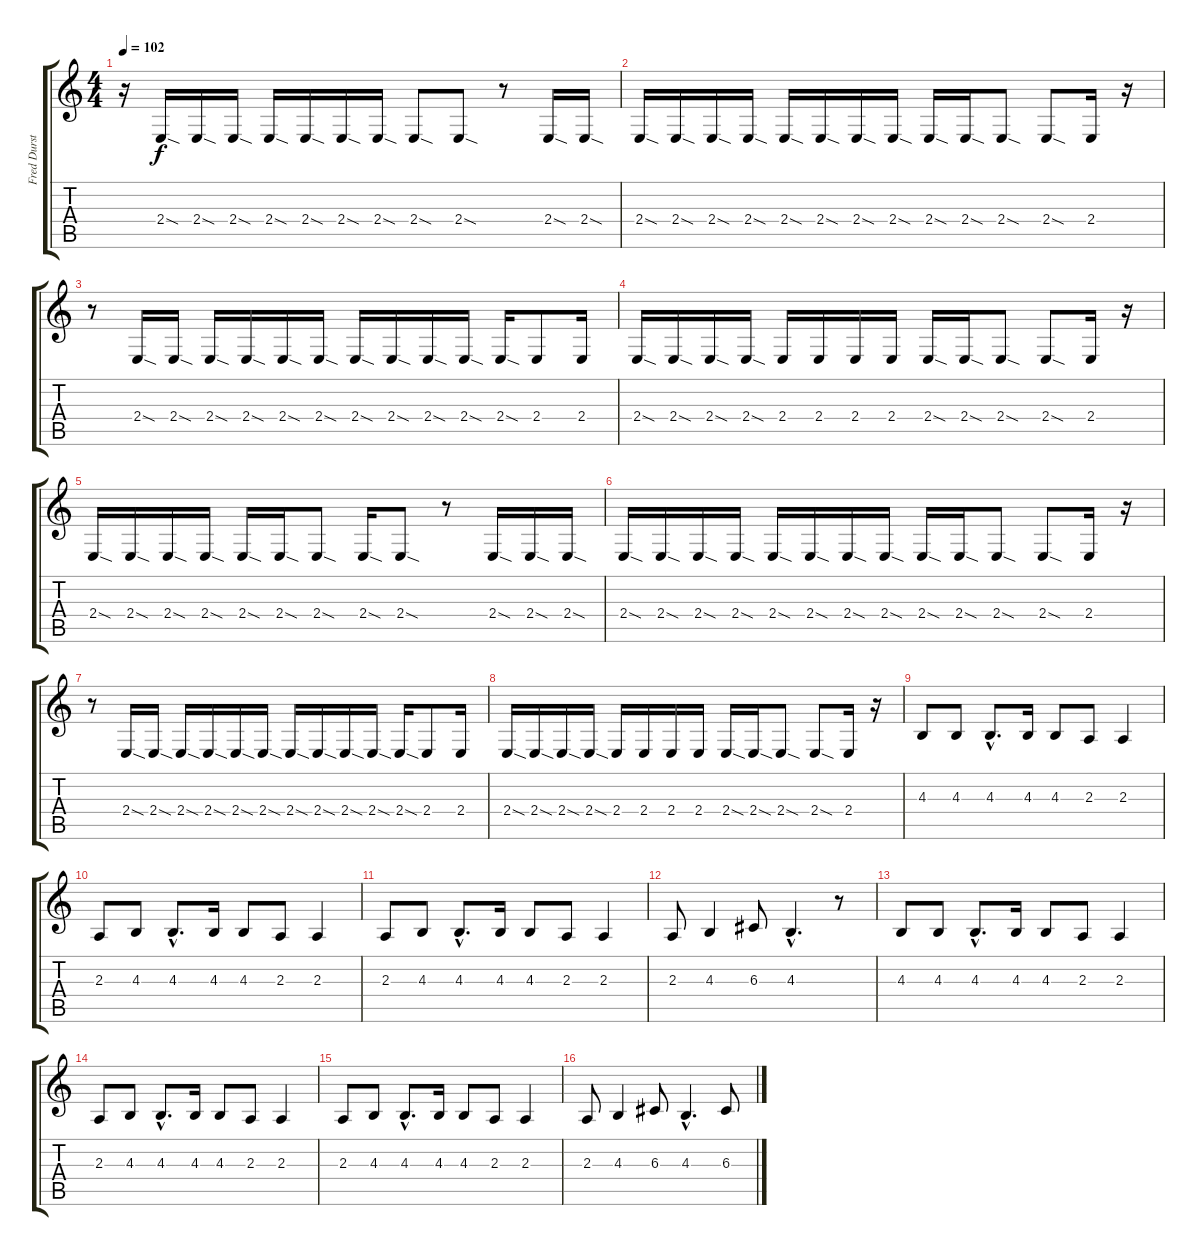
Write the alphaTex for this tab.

\track ("Fred Durst (Voice)" "Fred Durst") {instrument synthvoice}
\staff {score tabs}
\tuning (E4 B3 G3 D3 A2 E2) {hide}
\ts (4 4)
\tempo 102
\clef g2
\ks c
r.16{dy f} 2.4{sod}.16 2.4{sod}.16 2.4{sod}.16 2.4{sod}.16 2.4{sod}.16 2.4{sod}.16 2.4{sod}.16 2.4{sod}.8 2.4{sod}.8 r.8 2.4{sod}.16 2.4{sod}.16 |
2.4{sod}.16 2.4{sod}.16 2.4{sod}.16 2.4{sod}.16 2.4{sod}.16 2.4{sod}.16 2.4{sod}.16 2.4{sod}.16 2.4{sod}.16 2.4{sod}.16 2.4{sod}.8 2.4{sod}.8 2.4.16 r.16 |
r.8 2.4{sod}.16 2.4{sod}.16 2.4{sod}.16 2.4{sod}.16 2.4{sod}.16 2.4{sod}.16 2.4{sod}.16 2.4{sod}.16 2.4{sod}.16 2.4{sod}.16 2.4{sod}.16 2.4.8 2.4.16 |
2.4{sod}.16 2.4{sod}.16 2.4{sod}.16 2.4{sod}.16 2.4.16 2.4.16 2.4.16 2.4.16 2.4{sod}.16 2.4{sod}.16 2.4{sod}.8 2.4{sod}.8 2.4.16 r.16 |
2.4{sod}.16 2.4{sod}.16 2.4{sod}.16 2.4{sod}.16 2.4{sod}.16 2.4{sod}.16 2.4{sod}.8 2.4{sod}.16 2.4{sod}.8 r.8 2.4{sod}.16 2.4{sod}.16 2.4{sod}.16 |
2.4{sod}.16 2.4{sod}.16 2.4{sod}.16 2.4{sod}.16 2.4{sod}.16 2.4{sod}.16 2.4{sod}.16 2.4{sod}.16 2.4{sod}.16 2.4{sod}.16 2.4{sod}.8 2.4{sod}.8 2.4.16 r.16 |
r.8 2.4{sod}.16 2.4{sod}.16 2.4{sod}.16 2.4{sod}.16 2.4{sod}.16 2.4{sod}.16 2.4{sod}.16 2.4{sod}.16 2.4{sod}.16 2.4{sod}.16 2.4{sod}.16 2.4.8 2.4.16 |
2.4{sod}.16 2.4{sod}.16 2.4{sod}.16 2.4{sod}.16 2.4.16 2.4.16 2.4.16 2.4.16 2.4{sod}.16 2.4{sod}.16 2.4{sod}.8 2.4{sod}.8 2.4.16 r.16 |
4.3.8 4.3.8 4.3{hac}.8{d} 4.3.16 4.3.8 2.3.8 2.3.4 |
2.3.8 4.3.8 4.3{hac}.8{d} 4.3.16 4.3.8 2.3.8 2.3.4 |
2.3.8 4.3.8 4.3{hac}.8{d} 4.3.16 4.3.8 2.3.8 2.3.4 |
2.3.8 4.3.4 6.3.8 4.3{hac}.4{d} r.8 |
4.3.8 4.3.8 4.3{hac}.8{d} 4.3.16 4.3.8 2.3.8 2.3.4 |
2.3.8 4.3.8 4.3{hac}.8{d} 4.3.16 4.3.8 2.3.8 2.3.4 |
2.3.8 4.3.8 4.3{hac}.8{d} 4.3.16 4.3.8 2.3.8 2.3.4 |
2.3.8 4.3.4 6.3.8 4.3{hac}.4{d} 6.3.8
